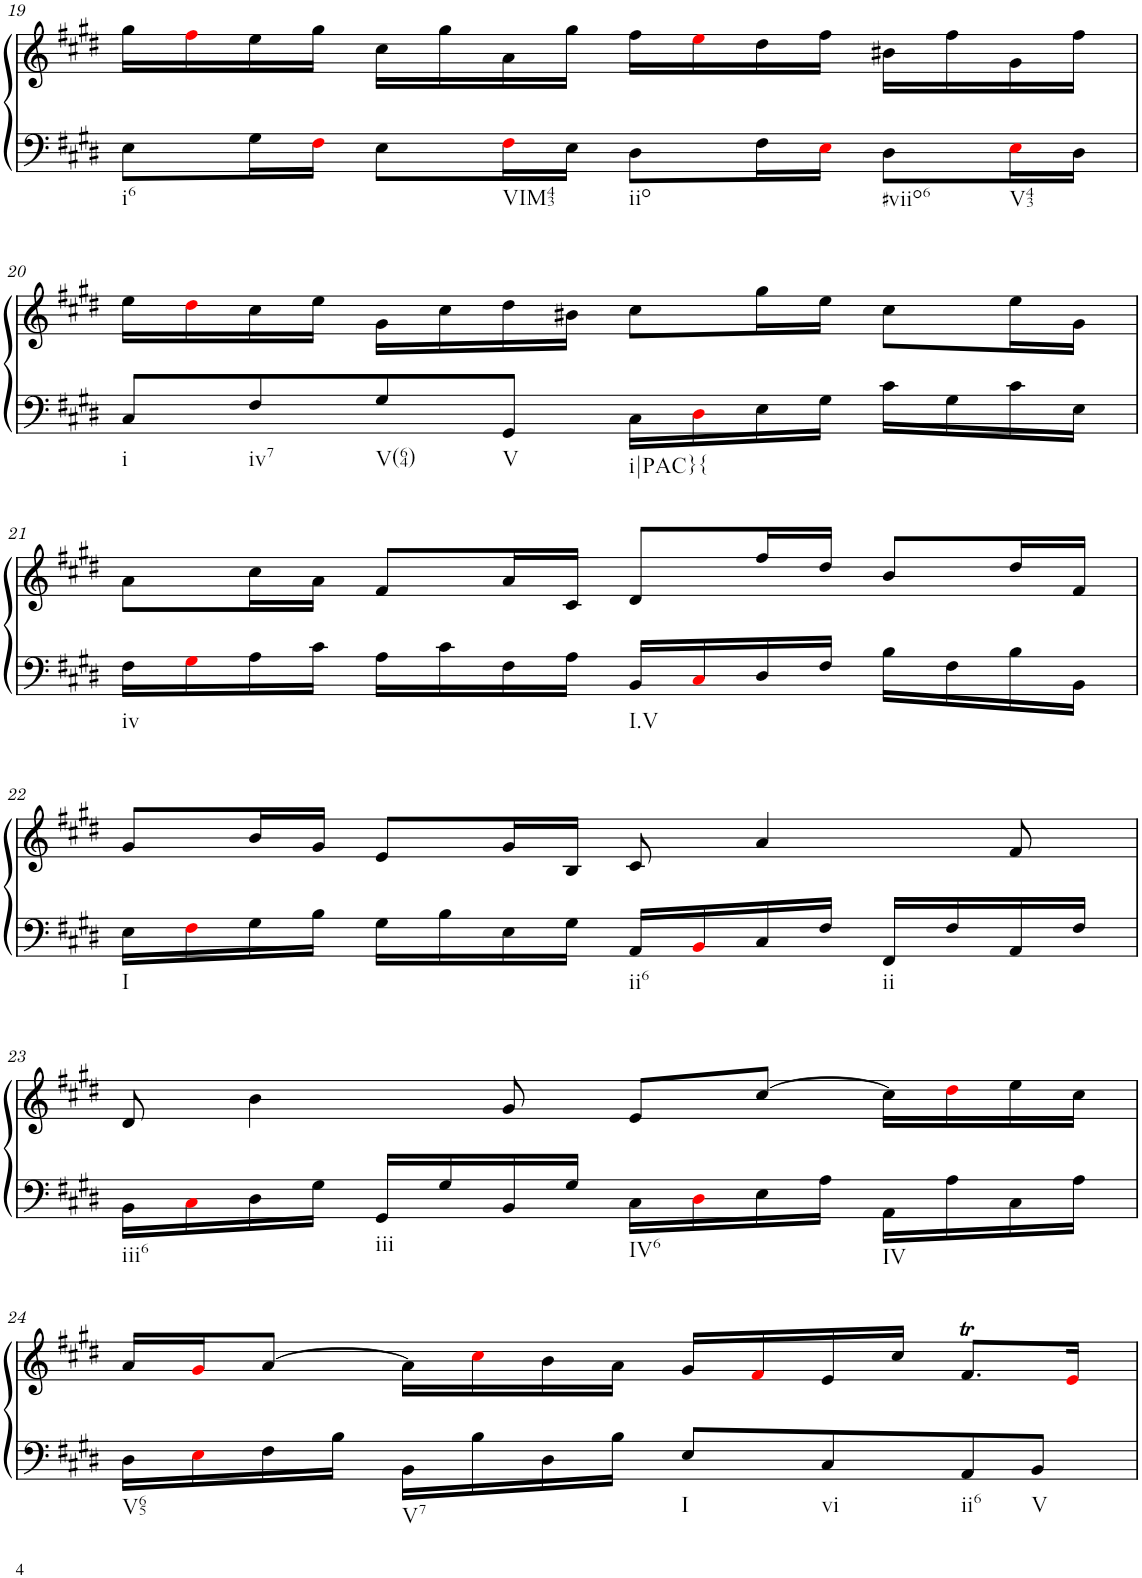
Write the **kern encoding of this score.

**kern	**kern
*part1	*part1
*staff2	*staff1
*I"Klavier linke Hand	*
!!LO:PB:g=z
*clefF4	*clefG2
*k[f#c#g#d#]	*k[f#c#g#d#]
*M4/4	*M4/4
*met(c)	*met(c)
=19	=19
!LO:TX:b:t=i6	!
8E\L	16gg#\LL
.	16ff#i\
16G#\L	16ee\
16F#i\JJ	16gg#\JJ
8E\L	16cc#\LL
.	16gg#\
!LO:TX:b:t=VIM43	!
16F#i\L	16a\
16E\JJ	16gg#\JJ
!LO:TX:b:t=iio	!
8D#\L	16ff#\LL
.	16eei\
16F#\L	16dd#\
16Ei\JJ	16ff#\JJ
!LO:TX:b:t=#viio6	!
8D#\L	16b#X\LL
.	16ff#\
!LO:TX:b:t=V43	!
16Ei\L	16g#\
16D#\JJ	16ff#\JJ
!!LO:LB:g=z
=20	=20
!LO:TX:b:t=i	!
8C#/L	16ee\LL
.	16dd#i\
!LO:TX:b:t=iv7	!
8F#/	16cc#\
.	16ee\JJ
!LO:TX:b:t=V(64)	!
8G#/	16g#\LL
.	16cc#\
!LO:TX:b:t=V	!
8GG#/J	16dd#\
.	16b#X\JJ
!LO:TX:b:t=i|PAC}{	!
16C#\LL	8cc#\L
16D#i\	.
16E\	16gg#\L
16G#\JJ	16ee\JJ
16c#\LL	8cc#\L
16G#\	.
16c#\	16ee\L
16E\JJ	16g#\JJ
!!LO:LB:g=z
=21	=21
!LO:TX:b:t=iv	!
16F#\LL	8a\L
16G#i\	.
16A\	16cc#\L
16c#\JJ	16a\JJ
16A\LL	8f#/L
16c#\	.
16F#\	16a/L
16A\JJ	16c#/JJ
!LO:TX:b:t=I.V	!
16BB/LL	8d#/L
16C#i/	.
16D#/	16ff#/L
16F#/JJ	16dd#/JJ
16B\LL	8b/L
16F#\	.
16B\	16dd#/L
16BB\JJ	16f#/JJ
!!LO:LB:g=z
=22	=22
!LO:TX:b:t=I	!
16E\LL	8g#/L
16F#i\	.
16G#\	16b/L
16B\JJ	16g#/JJ
16G#\LL	8e/L
16B\	.
16E\	16g#/L
16G#\JJ	16B/JJ
!LO:TX:b:t=ii6	!
16AA/LL	8c#/
16BBi/	.
16C#/	4a/
16F#/JJ	.
!LO:TX:b:t=ii	!
16FF#/LL	.
16F#/	.
16AA/	8f#/
16F#/JJ	.
!!LO:LB:g=z
=23	=23
!LO:TX:b:t=iii6	!
16BB\LL	8d#/
16C#i\	.
16D#\	4b\
16G#\JJ	.
!LO:TX:b:t=iii	!
16GG#/LL	.
16G#/	.
16BB/	8g#/
16G#/JJ	.
!LO:TX:b:t=IV6	!
16C#\LL	8e/L
16D#i\	.
16E\	[8cc#/J
16A\JJ	.
!LO:TX:b:t=IV	!
16AA\LL	16cc#\LL]
16A\	16dd#i\
16C#\	16ee\
16A\JJ	16cc#\JJ
!!LO:LB:g=z
=24	=24
!LO:TX:b:t=V65	!
16D#\LL	16a/LL
16Ei\	16g#i/J
16F#\	[8a/J
16B\JJ	.
!LO:TX:b:t=V7	!
16BB\LL	16a\LL]
16B\	16cc#i\
16D#\	16b\
16B\JJ	16a\JJ
!LO:TX:b:t=I	!
8E/L	16g#/LL
.	16f#i/
!LO:TX:b:t=vi	!
8C#/	16e/
.	16cc#/JJ
!LO:TX:b:t=ii6	!
8AA/	8.f#T/L
!LO:TX:b:t=V	!
8BB/J	.
.	16ei/Jk
=	=
*-	*-
